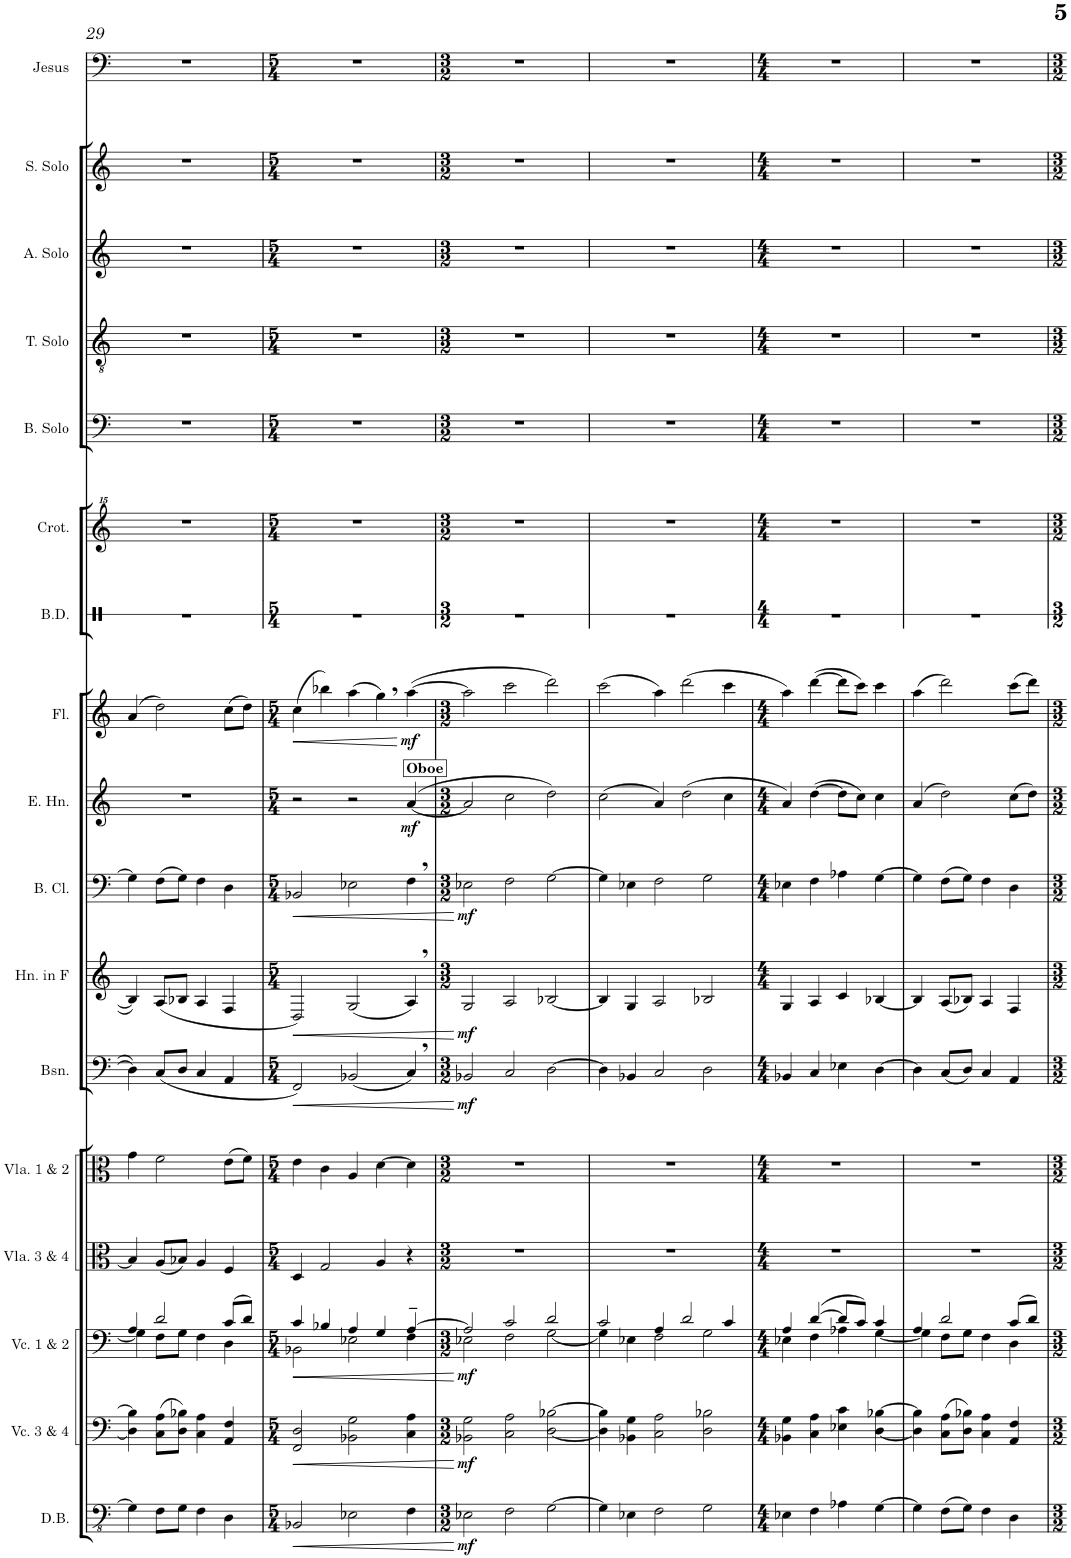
**kern	**dynam	**kern	**dynam	**kern	**dynam	**kern	**kern	**kern	**dynam	**kern	**dynam	**kern	**dynam	**kern	**dynam	**kern	**dynam	**kern	**kern	**kern	**kern	**kern	**kern	**kern
*part17	*part17	*part16	*part16	*part15	*part15	*part14	*part13	*part12	*part12	*part11	*part11	*part10	*part10	*part9	*part9	*part8	*part8	*part7	*part6	*part5	*part4	*part3	*part2	*part1
*staff17	*staff17	*staff16	*staff16	*staff15	*staff15	*staff14	*staff13	*staff12	*staff12	*staff11	*staff11	*staff10	*staff10	*staff9	*staff9	*staff8	*staff8	*staff7	*staff6	*staff5	*staff4	*staff3	*staff2	*staff1
*I"Double Bass	*	*I"Cello 3 &amp; 4	*	*I"Cello 1 &amp; 2	*	*I"Viola 3 &amp; 4	*I"Viola 1 &amp; 2	*I"Bassoon	*	*I"Horn in F	*	*I"Clarinet in Bb	*	*I"Oboe	*	*I"Flute	*	*I"Bass Drum	*I"Crotales	*I"Bass Solo	*I"Tenor Solo	*I"Alto Solo	*I"Soprano Solo	*I"Jesus (Baritone Solo)
*I'D.B.	*	*	*	*	*	*I'Vla. 3 &amp; 4	*I'Vla. 1 &amp; 2	*I'Bsn.	*	*I'Hn. in F	*	*I'Cl. in Bb	*	*I'Ob.	*	*I'Fl.	*	*I'B.D.	*I'Crot.	*I'B. Solo	*I'T. Solo	*I'A. Solo	*I'S. Solo	*I'Jesus
!!LO:PB:g=z
*clefFv4	*	*clefF4	*	*clefF4	*	*clefC3	*clefC3	*clefF4	*	*clefG2	*	*clefF4	*	*clefG2	*	*clefG2	*	*clefX	*clefG^^2	*clefF4	*clefGv2	*clefG2	*clefG2	*clefF4
*	*	*	*	*	*	*	*	*	*	*Trd4c7	*	*Trd1c2	*	*	*	*	*	*	*	*	*	*	*	*
*k[]	*	*k[]	*	*k[]	*	*k[]	*k[]	*k[]	*	*k[]	*	*k[]	*	*k[]	*	*k[]	*	*k[]	*k[]	*k[]	*k[]	*k[]	*k[]	*k[]
*M4/4	*	*M4/4	*	*M4/4	*	*M4/4	*M4/4	*M4/4	*	*M4/4	*	*M4/4	*	*M4/4	*	*M4/4	*	*M4/4	*M4/4	*M4/4	*M4/4	*M4/4	*M4/4	*M4/4
=29	=29	=29	=29	=29	=29	=29	=29	=29	=29	=29	=29	=29	=29	=29	=29	=29	=29	=29	=29	=29	=29	=29	=29	=29
*	*	*	*	*^	*	*	*	*	*	*	*	*	*	*	*	*	*	*	*	*	*	*	*	*
4GG\]	.	4D\] 4B-\]	.	4A/	4G\]	.	4B-/]	4g\	4D\]	.	4B-/]	.	4G\]	.	1r	.	(4a/	.	1r	1r	1r	1r	1r	1r	1r
8FF\L	.	(8C\ 8A\L	.	2d/	8F\L	.	(8A/L	2f\	(8C/L	.	(8A/L	.	(8F\L	.	.	.	2dd\)	.	.	.	.	.	.	.	.
8GG\J	.	8D\ 8B-X\J)	.	.	8G\J	.	8B-X/J)	.	8D/J	.	8B-X/J	.	8G\J)	.	.	.	.	.	.	.	.	.	.	.	.
4FF\	.	4C\ 4A\	.	.	4F\	.	4A/	.	4C/	.	4A/	.	4F\	.	.	.	.	.	.	.	.	.	.	.	.
4DD\	.	4AA/ 4F/	.	(8c/L	4D\	.	4F/	(8e\L	4AA/	.	4F/	.	4D\	.	.	.	(8cc\L	.	.	.	.	.	.	.	.
.	.	.	.	8d/J)	.	.	.	8f\J)	.	.	.	.	.	.	.	.	8dd\J)	.	.	.	.	.	.	.	.
=30	=30	=30	=30	=30	=30	=30	=30	=30	=30	=30	=30	=30	=30	=30	=30	=30	=30	=30	=30	=30	=30	=30	=30	=30	=30
*M5/4	*	*M5/4	*	*M5/4	*	*	*M5/4	*M5/4	*M5/4	*	*M5/4	*	*M5/4	*	*M5/4	*	*M5/4	*	*M5/4	*M5/4	*M5/4	*M5/4	*M5/4	*M5/4	*M5/4
!	!LO:HP:b	!	!LO:HP:b	!	!	!LO:HP:b	!	!	!	!LO:HP:b	!	!LO:HP:b	!	!LO:HP:b	!	!	!	!LO:HP:b	!	!	!	!	!	!	!
2BBB-X/	<	2FF/ 2D/	<	4c/	2BB-X\	<	4D/	4e\	2FF/)	<	2D/)	<	2BB-X/	<	2r	.	(4cc\	<	4%5r	4%5r	4%5r	4%5r	4%5r	4%5r	4%5r
.	.	.	.	4B-X/	.	.	2G/	4c\	.	.	.	.	.	.	.	.	4bb-X\)	.	.	.	.	.	.	.	.
2EE-X\	.	2BB-X\ 2G\	.	4A/	2E-X\	.	.	4A/	(2BB-X/	.	(2G/	.	2E-X\	.	2r	.	(4aa\	.	.	.	.	.	.	.	.
.	.	.	.	4G/	.	.	4A/	[4d\	.	.	.	.	.	.	.	.	4gg,\)	.	.	.	.	.	.	.	.
!	!	!	!	!	!	!	!	!	!	!	!	!	!	!	!LO:TX:a:B:t=Oboe	!	!	!	!	!	!	!	!	!	!
!	!	!	!	!	!	!	!	!	!	!	!	!	!	!	!	!LO:DY:b	!	!LO:DY:n=1:b	!	!	!	!	!	!	!
4FF\	.	4C\ 4A\	.	[4A~/	4F\	.	4r	4d\]	4C,/)	.	4A,/)	.	4F,\	.	([4a/	mf	([4aa\	[ mf	.	.	.	.	.	.	.
*	*	*	*	*v	*v	*	*	*	*	*	*	*	*	*	*	*	*	*	*	*	*	*	*	*	*
.	[	.	[	.	[	.	.	.	[	.	[	.	[	.	.	.	.	.	.	.	.	.	.	.
=31	=31	=31	=31	=31	=31	=31	=31	=31	=31	=31	=31	=31	=31	=31	=31	=31	=31	=31	=31	=31	=31	=31	=31	=31
*M3/2	*	*M3/2	*	*M3/2	*	*M3/2	*M3/2	*M3/2	*	*M3/2	*	*M3/2	*	*M3/2	*	*M3/2	*	*M3/2	*M3/2	*M3/2	*M3/2	*M3/2	*M3/2	*M3/2
*	*	*	*	*^	*	*	*	*	*	*	*	*	*	*	*	*	*	*	*	*	*	*	*	*
!	!LO:DY:b	!	!LO:DY:b	!	!	!LO:DY:b	!	!	!	!LO:DY:b	!	!LO:DY:b	!	!LO:DY:b	!	!	!	!	!	!	!	!	!	!	!
2EE-X\	mf	2BB-X\ 2G\	mf	2A/]	2E-X\	mf	1.r	1.r	2BB-X/	mf	2G/	mf	2E-X\	mf	2a/]	.	2aa\]	.	1.r	1.r	1.r	1.r	1.r	1.r	1.r
2FF\	.	2C\ 2A\	.	2c/	2F\	.	.	.	2C/	.	2A/	.	2F\	.	2cc\	.	2ccc\	.	.	.	.	.	.	.	.
[2GG\	.	[2D\ [2B-X\	.	2d/	[2G\	.	.	.	[2D\	.	[2B-X/	.	[2G\	.	2dd\)	.	2ddd\)	.	.	.	.	.	.	.	.
=32	=32	=32	=32	=32	=32	=32	=32	=32	=32	=32	=32	=32	=32	=32	=32	=32	=32	=32	=32	=32	=32	=32	=32	=32	=32
4GG\]	.	4D\] 4B-\]	.	2c/	4G\]	.	1.r	1.r	4D\]	.	4B-/]	.	4G\]	.	(2cc\	.	(2ccc\	.	1.r	1.r	1.r	1.r	1.r	1.r	1.r
4EE-X\	.	4BB-X\ 4G\	.	.	4E-X\	.	.	.	4BB-X/	.	4G/	.	4E-X\	.	.	.	.	.	.	.	.	.	.	.	.
2FF\	.	2C\ 2A\	.	4A/	2F\	.	.	.	2C/	.	2A/	.	2F\	.	4a/)	.	4aa\)	.	.	.	.	.	.	.	.
.	.	.	.	2d/	.	.	.	.	.	.	.	.	.	.	(2dd\	.	(2ddd\	.	.	.	.	.	.	.	.
2GG\	.	2D\ 2B-X\	.	.	2G\	.	.	.	2D\	.	2B-X/	.	2G\	.	.	.	.	.	.	.	.	.	.	.	.
.	.	.	.	4c/	.	.	.	.	.	.	.	.	.	.	4cc\	.	4ccc\	.	.	.	.	.	.	.	.
=33	=33	=33	=33	=33	=33	=33	=33	=33	=33	=33	=33	=33	=33	=33	=33	=33	=33	=33	=33	=33	=33	=33	=33	=33	=33
*M4/4	*	*M4/4	*	*M4/4	*	*	*M4/4	*M4/4	*M4/4	*	*M4/4	*	*M4/4	*	*M4/4	*	*M4/4	*	*M4/4	*M4/4	*M4/4	*M4/4	*M4/4	*M4/4	*M4/4
4EE-X\	.	4BB-X\ 4G\	.	4A/	4E-X\	.	1r	1r	4BB-X/	.	4G/	.	4E-X\	.	4a/)	.	4aa\)	.	1r	1r	1r	1r	1r	1r	1r
4FF\	.	4C\ 4A\	.	([4d/	4F\	.	.	.	4C/	.	4A/	.	4F\	.	([4dd\	.	([4ddd\	.	.	.	.	.	.	.	.
4AA-X\	.	4E-X\ 4c\	.	8d/L]	4A-X\	.	.	.	4E-X\	.	4c/	.	4A-X\	.	8dd\L]	.	8ddd\L]	.	.	.	.	.	.	.	.
.	.	.	.	8c/J)	.	.	.	.	.	.	.	.	.	.	8cc\J)	.	8ccc\J)	.	.	.	.	.	.	.	.
[4GG\	.	[4D\ [4B-X\	.	4c/	[4G\	.	.	.	[4D\	.	[4B-X/	.	[4G\	.	4cc\	.	4ccc\	.	.	.	.	.	.	.	.
=34	=34	=34	=34	=34	=34	=34	=34	=34	=34	=34	=34	=34	=34	=34	=34	=34	=34	=34	=34	=34	=34	=34	=34	=34	=34
4GG\]	.	4D\] 4B-\]	.	4A/	4G\]	.	1r	1r	4D\]	.	4B-/]	.	4G\]	.	(4a/	.	(4aa\	.	1r	1r	1r	1r	1r	1r	1r
(8FF\L	.	(8C\ 8A\L	.	2d/	8F\L	.	.	.	(8C/L	.	(8A/L	.	(8F\L	.	2dd\)	.	2ddd\)	.	.	.	.	.	.	.	.
8GG\J)	.	8D\ 8B-X\J)	.	.	8G\J	.	.	.	8D/J)	.	8B-X/J)	.	8G\J)	.	.	.	.	.	.	.	.	.	.	.	.
4FF\	.	4C\ 4A\	.	.	4F\	.	.	.	4C/	.	4A/	.	4F\	.	.	.	.	.	.	.	.	.	.	.	.
4DD\	.	4AA/ 4F/	.	(8c/L	4D\	.	.	.	4AA/	.	4F/	.	4D\	.	(8cc\L	.	(8ccc\L	.	.	.	.	.	.	.	.
.	.	.	.	8d/J)	.	.	.	.	.	.	.	.	.	.	8dd\J)	.	8ddd\J)	.	.	.	.	.	.	.	.
*	*	*	*	*v	*v	*	*	*	*	*	*	*	*	*	*	*	*	*	*	*	*	*	*	*	*
=	=	=	=	=	=	=	=	=	=	=	=	=	=	=	=	=	=	=	=	=	=	=	=	=
*-	*-	*-	*-	*-	*-	*-	*-	*-	*-	*-	*-	*-	*-	*-	*-	*-	*-	*-	*-	*-	*-	*-	*-	*-
